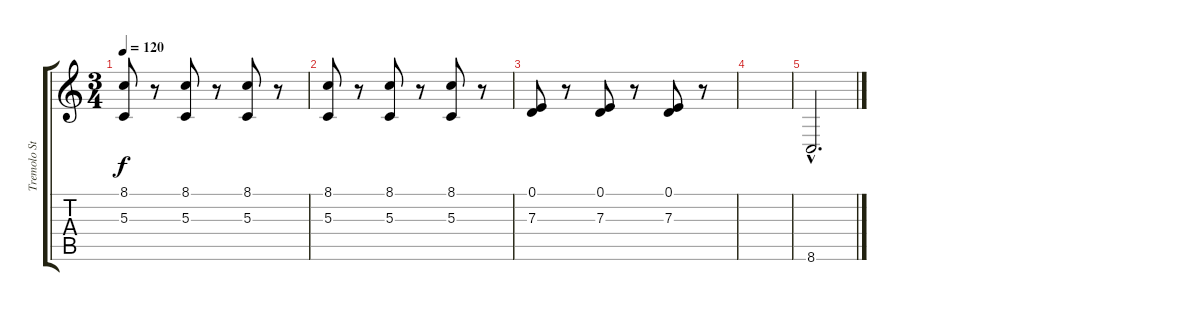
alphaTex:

\track ("Tremolo Strings" "Tremolo St") {instrument tremolostrings}
\staff {score tabs}
\tuning (E4 B3 G3 D3 A2 E2) {hide}
\ts (3 4)
\tempo 120
\clef g2
\ks c
(8.1 5.3).8{dy f} r.8 (8.1 5.3).8 r.8 (8.1 5.3).8 r.8 |
(8.1 5.3).8 r.8 (8.1 5.3).8 r.8 (8.1 5.3).8 r.8 |
(0.1 7.3).8 r.8 (0.1 7.3).8 r.8 (0.1 7.3).8 r.8 |
|
8.6{hac}.2{d}
